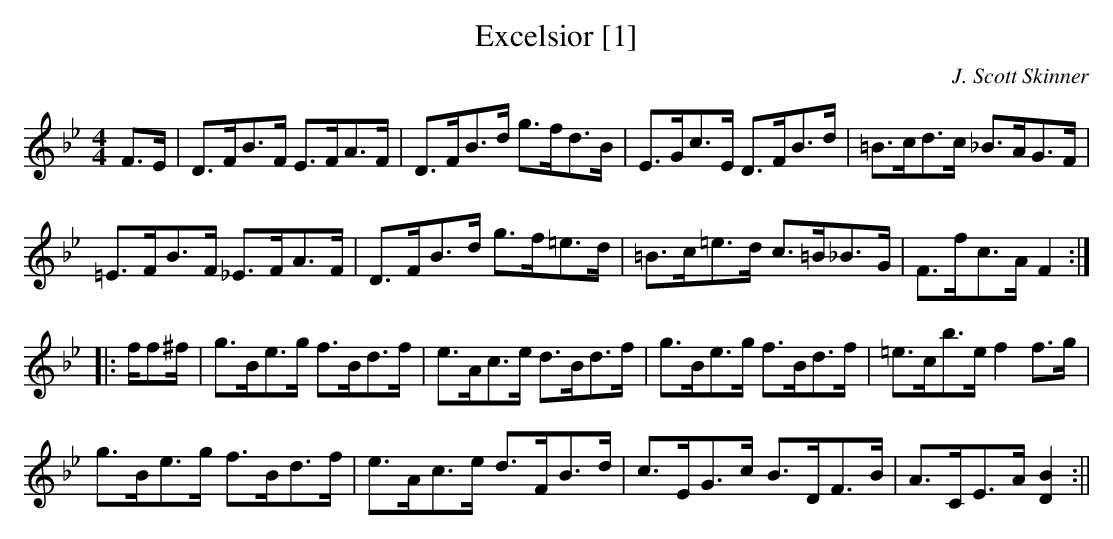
X:1
T:Excelsior [1]
M:4/4
L:1/8
C:J. Scott Skinner
K:Bb
F>E|D>FB>F E>FA>F|D>FB>d g>fd>B|E>Gc>E D>FB>d|=B>cd>c _B>AG>F|
=E>FB>F _E>FA>F|D>FB>d g>f=e>d|=B>c=e>d c>=B_B>G|F>fc>A F2:|
|:f/f^f/|g>Be>g f>Bd>f|e>Ac>e d>Bd>f|g>Be>g f>Bd>f|=e>cb>e f2 f>g|
g>Be>g f>Bd>f|e>Ac>e d>FB>d|c>EG>c B>DF>B|A>CE>A [D2B2]:||
